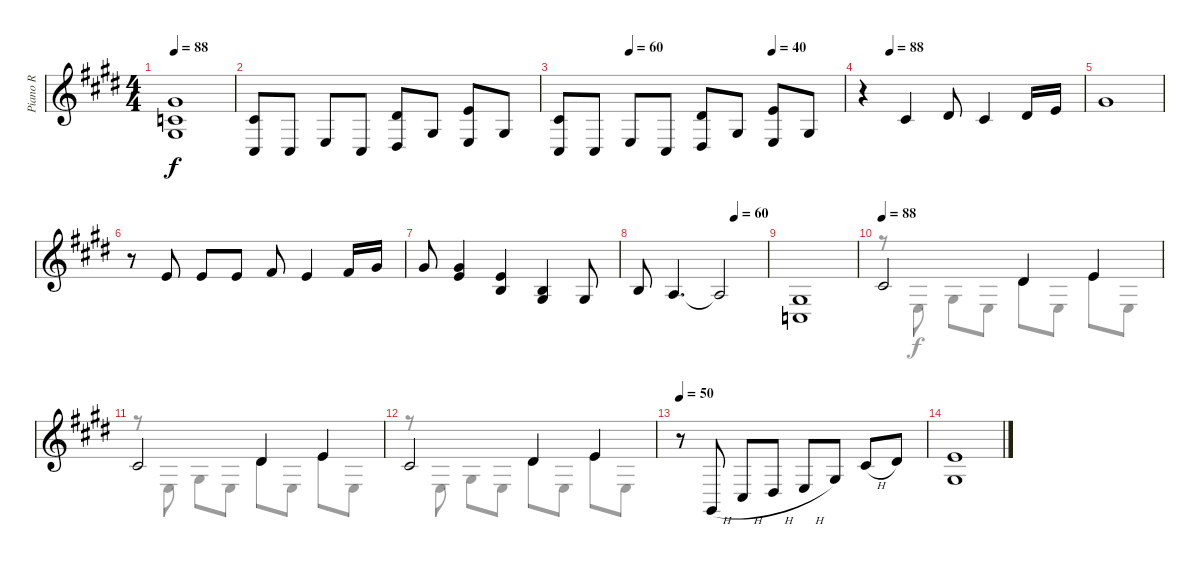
\track ("Piano R" "Piano R") {instrument acousticgrandpiano}
\staff {score}
\tuning (E4 B3 G3 D3 A2 E2) {hide}
\voice
\ts (4 4)
\tempo 88
\clef g2
\ks e
(4.1 10.4 11.5).1{dy f} |
(6.3 9.6).8 9.6.8 7.5.8 9.6.8 (13.4 11.6).8 11.5.8 (14.4 12.6).8 11.5.8 |
\tempo (60 0.25)
\tempo (40 0.75)
(6.3 9.6).8 9.6.8 7.5.8 9.6.8 (13.4 11.6).8 11.5.8 (14.4 12.6).8 11.5.8 |
\tempo (88 0.125)
r.4 6.3.4 8.3.8 6.3.4 8.3.16 9.3.16 |
4.1.1 |
r.8 5.2.8 5.2.8 5.2.8 7.2.8 5.2.4 7.2.16 9.2.16 |
9.2.8 (9.2 9.3).4 (9.3 9.4).4 (9.4 11.5).4 11.5.8 |
\tempo (60 0.75)
14.5.8 12.5.4{d} 12.5{t}.2 |
(11.5 8.6).1 |
\tempo 88
11.4.2 13.4.4 14.4.4 |
11.4.2 13.4.4 14.4.4 |
11.4.2 13.4.4 14.4.4 |
\tempo 50
r.8 4.6{h}.8 9.6{h}.8 11.6{h}.8 12.6{h}.8 16.6.8 11.4{h}.8 13.4.8 |
(14.4 11.5).1
\voice
\clef g2
\ottava regular
\simile none
\ks e
|
|
|
|
|
|
|
|
|
r.8 7.5.8 11.5.8 7.5.8 8.3.8 7.5.8 9.3.8 7.5.8 |
r.8 7.5.8 11.5.8 7.5.8 8.3.8 7.5.8 9.3.8 7.5.8 |
r.8 7.5.8 11.5.8 7.5.8 8.3.8 7.5.8 9.3.8 7.5.8 |
|
